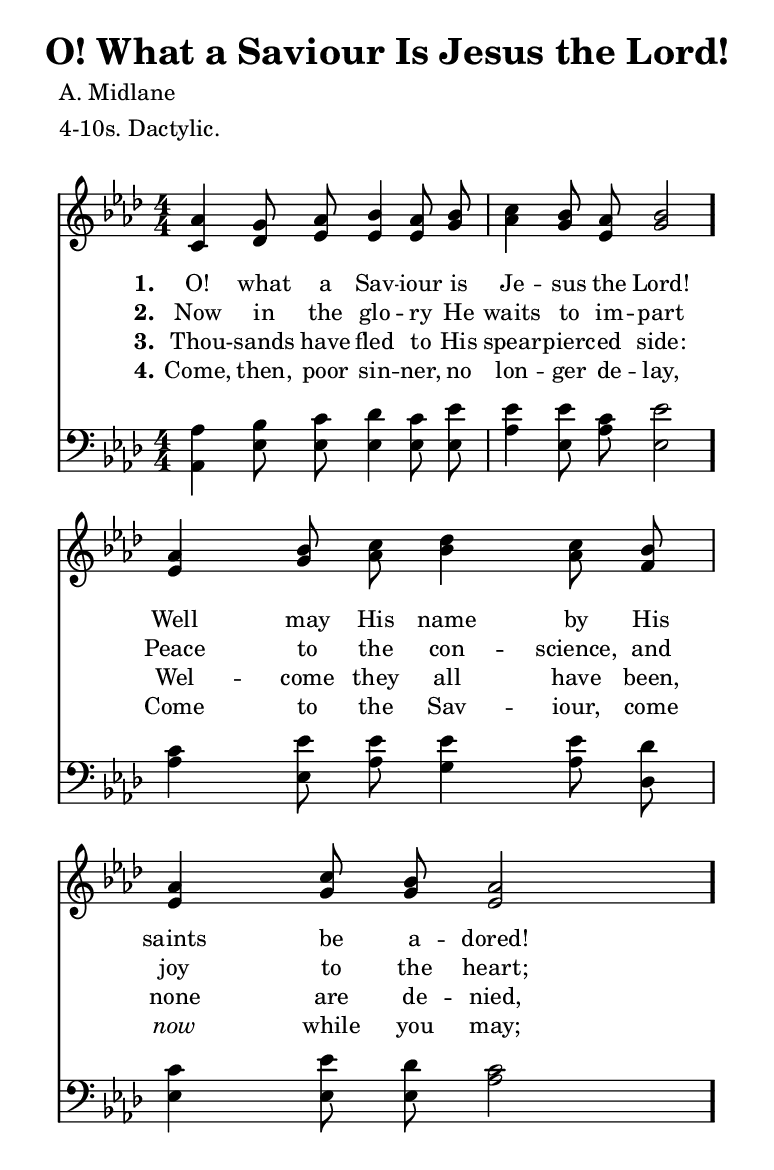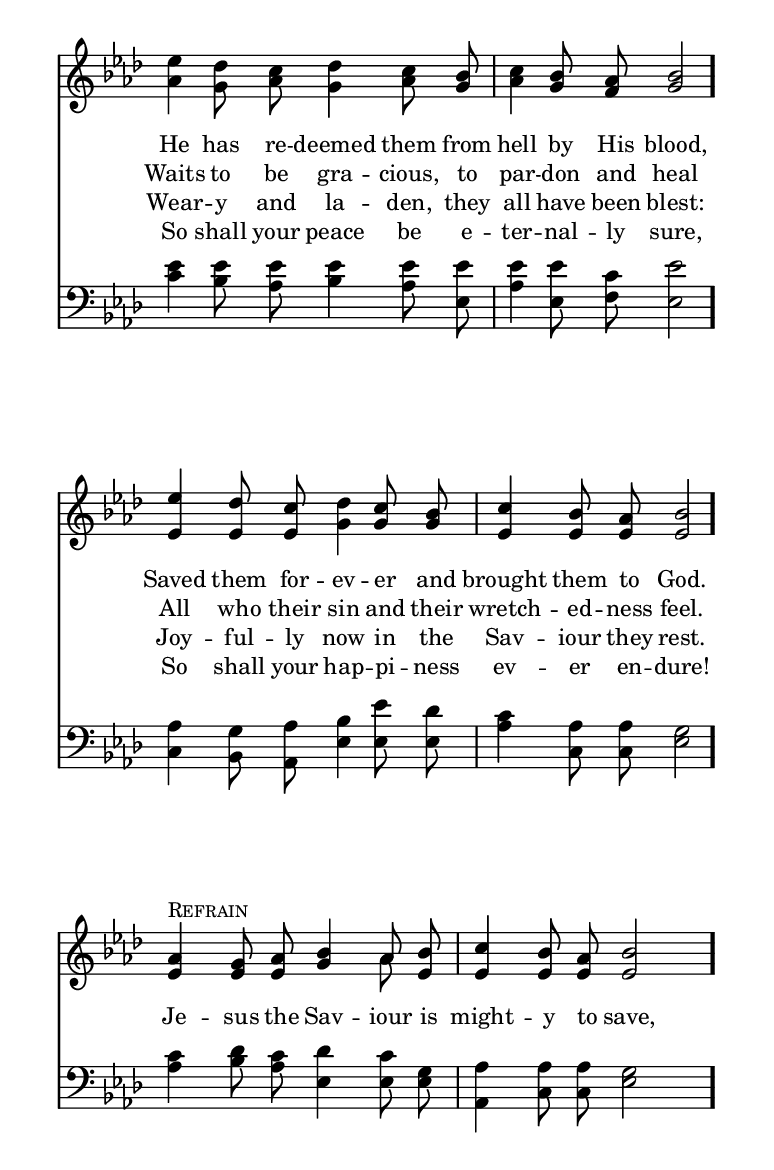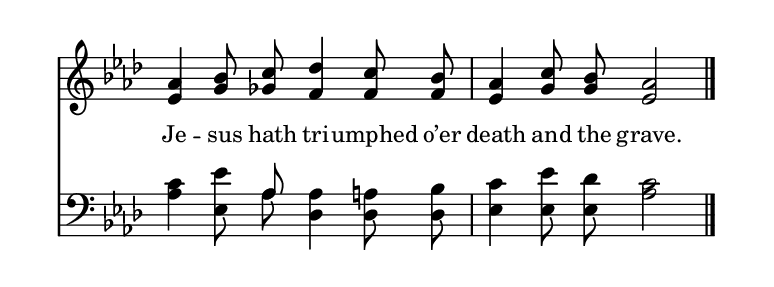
\include "common/global.ily"
\paper {
  \include "common/paper.ily"
  %ragged-bottom = ##t
  %ragged-last-bottom = ##t
  %systems-per-page = ##f
  %page-count = ##f
}

\header{
  hymnnumber = "28"
  title = "O! What a Saviour Is Jesus the Lord!"
  tunename = "Joyfully"
  meter = "4-10s. Dactylic."
  poet = "A. Midlane"
  %composer = ""
  %copyright = ""
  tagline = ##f
}

% for fermata in MIDI
ta = { \tempo 4=72 }
tb = { \tempo 4=36 }

patternA = { c4 c8 c8 c4 c8 c8 | c4 c8 c8 c2 }

global = {
  \include "common/overrides.ily"
  \override Staff.TimeSignature.style = #'numbered
  \time 4/4
  \override Score.MetronomeMark.transparent = ##t % hide all fermata changes too
  \ta
  \key aes \major
  %\partial 4
  \autoBeamOff
}

notesSoprano = {
\global
\relative c'' {

  \changePitch \patternA { aes g aes bes aes bes | c bes aes bes }
  \changePitch \patternA { aes bes c des c bes   | aes c bes aes }
  \changePitch \patternA { ees' des c des c bes  | c bes aes bes }
  \changePitch \patternA { ees des c des c bes   | c bes aes bes }

  << s^\markup { \small \caps "Refrain" }
  \changePitch \patternA { aes g aes bes aes bes | c bes aes bes } >>
  \changePitch \patternA { aes bes c des c bes   | aes c bes aes }

  \bar "|."

}
}

notesAlto = {
\global
\relative e' {

  \changePitch \patternA { c des ees ees ees g   | aes g ees g     }
  \changePitch \patternA { ees g aes bes aes f   | ees g g ees     }
  \changePitch \patternA { aes g aes g aes g     | aes g f g       }
  \changePitch \patternA { ees ees ees g g g     | ees ees ees ees }

  \changePitch \patternA { ees ees ees g aes ees | ees ees ees ees }
  \changePitch \patternA { ees g ges f f f       | ees g g ees     }

}
}

notesTenor = {
\global
\relative a {

  \changePitch \patternA { aes bes c des c ees     | ees ees c ees }
  \changePitch \patternA { c ees ees ees ees des   | c ees des c   }
  \changePitch \patternA { ees ees ees ees ees ees | ees ees c ees }
  \changePitch \patternA { aes, g aes bes ees des  | c aes aes g   }

  \changePitch \patternA { c des c des c g         | aes aes aes g }
  \changePitch \patternA { c ees aes, aes a bes    | c ees des c   }

}
}

notesBass = {
\global
\relative f, {

  \changePitch \patternA { aes ees' ees ees ees ees | aes ees aes ees }
  \changePitch \patternA { aes ees aes g aes des,   | ees ees ees aes }
  \changePitch \patternA { c bes aes bes aes ees    | aes ees f ees   }
  \changePitch \patternA { c bes aes ees' ees ees   | aes c, c ees    }

  \changePitch \patternA { aes bes aes ees ees ees  | aes, c c ees    }
  \changePitch \patternA { aes ees aes des, des des | ees ees ees aes }

}
}

Refrain = \lyricmode {

Je -- sus the Sav -- iour is might -- y to save, \bar "."
Je -- sus hath tri -- umphed o’er death and the grave. \bar "."

}

wordsA = \lyricmode {
\set stanza = "1."

O! what a Sav -- iour is Je -- sus the Lord! \bar "."
Well may His name by His saints be a -- dored! \bar "."
He has re -- deemed them from hell by His blood, \bar "."
Saved them for -- ev -- er and brought them to God. \bar "."

}

wordsB = \lyricmode {
\set stanza = "2."

Now in the glo -- ry He waits to im -- part
Peace to the con -- science, and joy to the heart;
Waits to be gra -- cious, to par -- don and heal
All who their sin and their wretch -- ed -- ness feel.

\Refrain

}

wordsC = \lyricmode {
\set stanza = "3."

Thou -- sands have fled to His spear -- pierc -- ed side:
Wel -- come they all have been, none are de -- nied,
Wear -- y and la -- den, they all have been blest:
Joy -- ful -- ly now in the Sav -- iour they rest.

}

wordsD = \lyricmode {
\set stanza = "4."

Come, then, poor sin -- ner, no lon -- ger de -- lay,
Come to the Sav -- iour, come { \italicsOn } now { \italicsOff } while you may;
So shall your peace be e -- ter -- nal -- ly sure,
So shall your hap -- pi -- ness ev -- er en -- dure!

}

\score {
  \context ChoirStaff <<
    \context Staff = upper <<
      \set Staff.autoBeaming = ##f
      \set ChoirStaff.systemStartDelimiter = #'SystemStartBar
      \set ChoirStaff.printPartCombineTexts = ##f
      \partcombine #'(2 . 9) \notesSoprano \notesAlto
      \context NullVoice = sopranos { \voiceOne << \notesSoprano >> }
      \context NullVoice = altos { \voiceTwo << \notesAlto >> }
      \context Lyrics = one   \lyricsto sopranos \wordsA
      \context Lyrics = two   \lyricsto sopranos \wordsB
      \context Lyrics = three \lyricsto sopranos \wordsC
      \context Lyrics = four  \lyricsto sopranos \wordsD
      %\context Lyrics = five  \lyricsto sopranos \wordsE
    >>
    \context Staff = men <<
      \clef bass
      \set ChoirStaff.printPartCombineTexts = ##f
      \partcombine #'(2 . 9) \notesTenor \notesBass
      \context NullVoice = tenors { \voiceOne << \notesTenor >> }
      \context NullVoice = basses { \voiceTwo << \notesBass >> }
    >>
  >>
  \layout {
    \include "common/layout.ily"
  }
  \midi{
    \include "common/midi.ily"
  }
}

\version "2.19.49"  % necessary for upgrading to future LilyPond versions.

% vi:set et ts=2 sw=2 ai nocindent syntax=lilypond:
